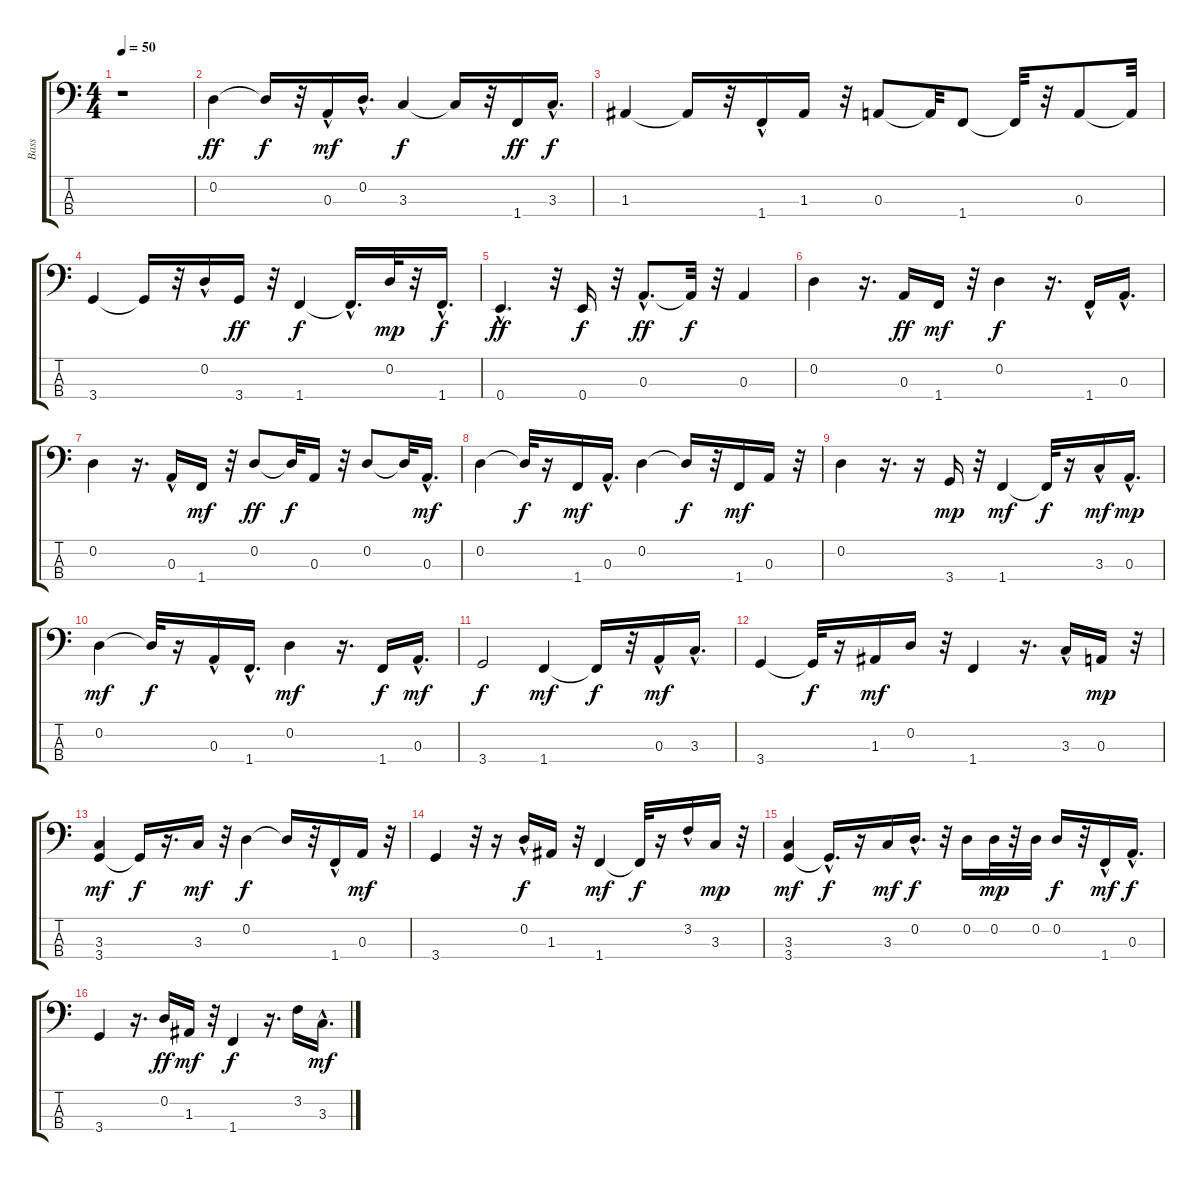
\track ("Bass" "Bass") {instrument electricbassfinger}
\staff {score tabs}
\tuning (G2 D2 A1 E1) {hide}
\ts (4 4)
\tempo 50
\clef f4
\ks c
r.1{dy ff instrument electricbassfinger} |
0.2.4{balance 8 instrument electricbassfinger} 0.2{t}.16{dy f} r.32 0.3{hac}.16{dy mf} 0.2{hac}.16{d} 3.3.4{dy f} 3.3{t}.16 r.32 1.4.16{dy ff} 3.3{hac}.16{d dy f} |
1.3.4 1.3{t}.16 r.32 1.4{hac}.16 1.3.16 r.32 0.3.8 0.3{t}.32 1.4.8 1.4{t}.32 r.32 0.3.8 0.3{t}.32 |
3.4.4 3.4{t}.16 r.32 0.2{hac}.16 3.4.16{dy ff} r.32 1.4.4{dy f} 1.4{hac t}.16{d} 0.2.32{dy mp} r.32 1.4{hac}.16{d dy f} |
0.4{hac}.4{d dy ff} r.32 0.4.16{dy f} r.32 0.3{hac}.8{d dy ff} 0.3{t}.32{dy f} r.32 0.3.4 |
0.2.4 r.16{d} 0.3.16{dy ff} 1.4.16{dy mf} r.32 0.2.4{dy f} r.16{d} 1.4{hac}.16 0.3{hac}.16{d} |
0.2.4 r.16{d} 0.3{hac}.16 1.4.16{dy mf} r.32 0.2.8{dy ff} 0.2{t}.32{dy f} 0.3.16 r.32 0.2.8 0.2{t}.32 0.3{hac}.16{d dy mf} |
0.2.4 0.2{t}.32{dy f} r.16 1.4.16{dy mf} 0.3{hac}.16{d} 0.2.4 0.2{t}.16{dy f} r.32 1.4.16{dy mf} 0.3.16 r.32 |
0.2.4 r.16{d} r.16 3.4.16{dy mp} r.32 1.4.4{dy mf} 1.4{t}.32{dy f} r.16 3.3{hac}.16{dy mf} 0.3{hac}.16{d dy mp} |
0.2.4{dy mf} 0.2{t}.32{dy f} r.16 0.3{hac}.16 1.4{hac}.16{d} 0.2.4{dy mf} r.16{d} 1.4.16{dy f} 0.3{hac}.16{d dy mf} |
3.4.2{dy f} 1.4.4{dy mf} 1.4{t}.16{dy f} r.32 0.3{hac}.16{dy mf} 3.3{hac}.16{d} |
3.4.4 3.4{t}.32{dy f} r.16 1.3.16{dy mf} 0.2.16 r.32 1.4.4 r.16{d} 3.3{hac}.16 0.3.16{dy mp} r.32 |
(3.3 3.4).4{dy mf} 3.4{t}.16{dy f} r.16{d} 3.3.16{dy mf} r.32 0.2.4{dy f} 0.2{t}.16 r.32 1.4{hac}.16 0.3.16{dy mf} r.32 |
3.4.4 r.32 r.16 0.2{hac}.16{dy f} 1.3.16 r.32 1.4.4{dy mf} 1.4{t}.32{dy f} r.16 3.2{hac}.16 3.3.16{dy mp} r.32 |
(3.3 3.4).4{dy mf} 3.4{hac t}.16{d dy f} r.16 3.3.16{dy mf} 0.2{hac}.16{d dy f} r.32 0.2.16 0.2.32{dy mp} r.32 0.2.32 0.2.16{dy f} r.32 1.4{hac}.16{dy mf} 0.3{hac}.16{d dy f} |
3.4.4 r.16{d} 0.2.16{dy ff} 1.3.16{dy mf} r.32 1.4.4{dy f} r.16{d} 3.2.16 3.3{hac}.16{d dy mf}
